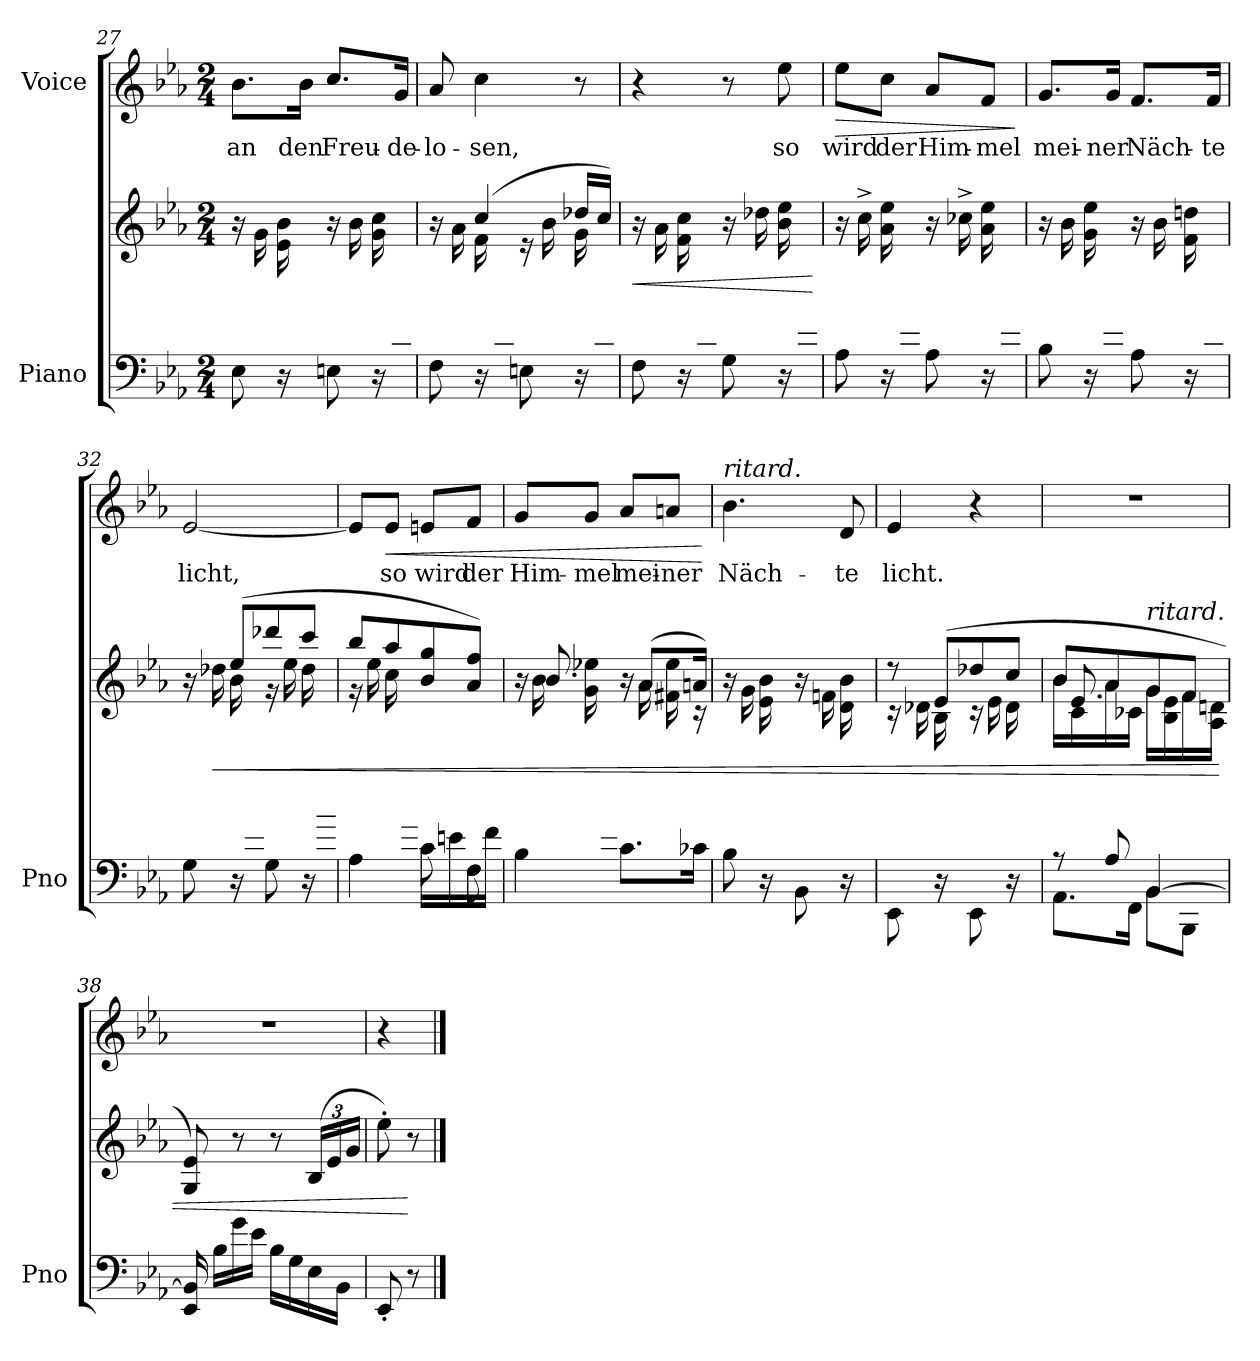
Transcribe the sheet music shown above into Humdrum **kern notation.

**kern	**kern	**dynam	**kern	**text	**dynam
*part2	*part2	*part2	*part1	*part1	*part1
*staff3	*staff2	*staff2/3	*staff1	*staff1	*staff1
*I"Piano	*	*	*I"Voice	*	*
*I'Pno	*	*	*	*	*
*clefF4	*clefG2	*	*clefG2	*	*
*k[b-e-a-]	*k[b-e-a-]	*	*k[b-e-a-]	*	*
*M2/4	*M2/4	*	*M2/4	*	*
=27	=27	=27	=27	=27	=27
*^	*	*	*	*	*
8.ryy	8E-\	16r	.	8.b-\L	an	.
.	.	(16g\LL	.	.	.	.
.	16r	16e-\ 16b-\	.	.	.	.
16B-/JJ)	16ryy	16ryy	.	16b-\Jk	den	.
8.ryy	8En\	16r	.	8.cc/L	Freu-	.
.	.	(16b-\LL	.	.	.	.
.	16r	16g\ 16cc\	.	.	.	.
16c/JJ)	16ryy	16ryy	.	16g/Jk	-de-	.
=28	=28	=28	=28	=28	=28	=28
*	*	*^	*	*	*	*
8.ryy	8F\	8ryy	16r	.	8a-/	-lo-	.
.	.	.	(<16a-\LL	.	.	.	.
.	16r	(4cc/	16f\	.	4cc\	-sen,	.
16c/JJ)	16ryy	.	16ryy	.	.	.	.
8.ryy	8En\	.	16r	.	.	.	.
.	.	.	(<16b-\LL	.	.	.	.
.	16r	16dd-X/LL	16g\	.	8r	.	.
16c/JJ)	16ryy	16cc/JJ)	16ryy	.	.	.	.
=29	=29	=29	=29	=29	=29	=29	=29
!	!	!	!	!LO:HP:b	!	!	!
*	*	*v	*v	*	*	*	*
8.ryy	8F\	16r	<	4r	.	.
.	.	(16a-\LL	.	.	.	.
.	16r	16f\ 16cc\	.	.	.	.
16c/JJ)	16ryy	16ryy	.	.	.	.
8.ryy	8G\	16r	.	8r	.	.
.	.	(16dd-X\LL	.	.	.	.
.	16r	16b-\ 16ee-\	.	8ee-\	so	.
16e-/JJ)	16ryy	16ryy	.	.	.	.
*v	*v	*	*	*	*	*
.	.	[	.	.	.
=30	=30	=30	=30	=30	=30
*^	*	*	*	*	*
!	!	!	!	!	!	!LO:HP:b
8.ryy	8A-\	16r	.	8ee-\L	wird	>
.	.	(16cc^>\LL	.	.	.	.
.	16r	16a-\ 16ee-\	.	8cc\J	der	.
16e-/JJ)	16ryy	16ryy	.	.	.	.
8.ryy	8A-\	16r	.	8a-/L	Him-	.
.	.	(16cc-X^>\LL	.	.	.	.
.	16r	16a-\ 16ee-\	.	8f/J	-mel	.
16e-/JJ)	16ryy	16ryy	.	.	.	.
*v	*v	*	*	*	*	*
.	.	.	.	.	]
=31	=31	=31	=31	=31	=31
*^	*	*	*	*	*
8.ryy	8B-\	16r	.	8.g/L	mei-	.
.	.	(16b-\LL	.	.	.	.
.	16r	16g\ 16ee-\	.	.	.	.
16e-/JJ)	16ryy	16ryy	.	16g/Jk	-ner	.
8.ryy	8A-\	16r	.	8.f/L	Näch-	.
.	.	(16b-\LL	.	.	.	.
.	16r	16f\ 16ddn\	.	.	.	.
16d/JJ)	16ryy	16ryy	.	16f/Jk	-te	.
=32	=32	=32	=32	=32	=32	=32
*	*	*^	*	*	*	*
8.ryy	8G\	8ryy	16r	.	[2e-/	licht,	.
!	!	!	!	!LO:HP:b	!	!	!
.	.	.	16dd-X\LL	<	.	.	.
.	16r	(8ee-/L	16b-\	.	.	.	.
16e-/JJ	16ryy	.	16ryy	.	.	.	.
8.ryy	8G\	8ddd-X/	16r	.	.	.	.
.	.	.	16ee-\LL	.	.	.	.
.	16r	8ccc/J	16dd-\	.	.	.	.
16b-/JJ	16ryy	.	16ryy	.	.	.	.
=33	=33	=33	=33	=33	=33	=33	=33
8.ryy	4A-\	8bb-/L	16r	.	8e-/L]	.	.
.	.	.	16ee-\LL	.	.	.	.
!	!	!	!	!	!	!	!LO:HP:b
.	.	8aa-/	16cc\	.	8e-/J	so	<
16a-/JJ	.	.	4ryy	.	.	.	.
8c\	16c\LL	8b-/ 8gg/	.	.	8en/L	wird	.
.	16en\	.	.	.	.	.	.
8F\	16F\	8a-/ 8ff/J)	.	.	8f/J	der	.
.	16f\JJ	.	16ryy	.	.	.	.
=34	=34	=34	=34	=34	=34	=34	=34
8.ryy	4B-\	16r	16ryy	.	8g/L	Him-	.
.	.	(8.b-/	16b-\LL	.	.	.	.
.	.	.	16g\ 16ee-X\	.	8g/J	-mel	.
16e-X/JJ)	.	.	16ryy	.	.	.	.
4ryy	8.c\L	16r	16ryy	.	8a-/L	mei-	.
.	.	(8a-/L	16a-\LL	.	.	.	.
.	.	.	16f#X\ 16ee-\JJ	.	8an/J	-ner	.
.	16c-X\Jk	16an/Jk)	16r	.	.	.	.
*v	*v	*	*	*	*	*	*
*	*v	*v	*	*	*	*
.	.	.	.	.	[
=35	=35	=35	=35	=35	=35
*^	*	*	*	*	*
!	!	!	!	!LO:TX:a:i:t=ritard.	!	!
8.ryy	8B-\	16r	.	4.b-\	Näch-	.
.	.	(16g\LL	.	.	.	.
.	16r	16e-\ 16b-\	.	.	.	.
16B-/JJ)	16ryy	16ryy	.	.	.	.
8.ryy	8BB-\	16r	.	.	.	.
.	.	(16fn\LL	.	.	.	.
.	16r	16d\ 16b-\	.	8d/	-te	.
16A-X/JJ)	16ryy	16ryy	.	.	.	.
=36	=36	=36	=36	=36	=36	=36
*	*	*^	*	*	*	*
8.ryy	8EE-\	8r	16r	.	4e-/	licht.	.
.	.	.	(<16d-X\LL	.	.	.	.
.	16r	(8e-/L	16B-\	.	.	.	.
16G/JJ)	16ryy	.	16ryy	.	.	.	.
8.ryy	8EE-\	8dd-X/	16r	.	4r	.	.
.	.	.	(<16e-\LL	.	.	.	.
.	16r	8cc/J	16d-\	.	.	.	.
16G/JJ)	16ryy	.	16ryy	.	.	.	.
=37	=37	=37	=37	=37	=37	=37	=37
*	*	*	*^	*	*	*	*
8r	8.AA-\L	8b-/L	16b-\LL	16ryy	.	2r	.	.
.	.	.	16c\	8.e-/	.	.	.	.
8A-/	.	8a-/	16a-\	.	.	.	.	.
.	16FF\Jk	.	16c-X\JJ	.	.	.	.	.
!	!	!LO:TX:a:i:t=ritard.	!	!	!	!	!	!
[4BB-/	8BB-\L	8g/	16g\LL	4ryy	.	.	.	.
.	.	.	16B-\ 16e-\	.	.	.	.	.
.	8BBB-\J	8f/J	16f\	.	.	.	.	.
.	.	.	16A-\ 16dn\JJ	.	.	.	.	.
*v	*v	*	*	*	*	*	*	*
*	*v	*v	*v	*	*	*	*
=38	=38	=38	=38	=38	=38
16EE-/ 16BB-/]	8G/ 8e-/)	.	2r	.	.
16B-\LL	.	.	.	.	.
16g\	8r	.	.	.	.
16e-\JJ	.	.	.	.	.
16B-\LL	8r	.	.	.	.
16G\	.	.	.	.	.
16E-\	(>24B-/LL	.	.	.	.
.	24e-/	.	.	.	.
16BB-\JJ	.	.	.	.	.
.	24g/JJ	.	.	.	.
=39	=39	=39	=39	=39	=39
8EE-'/	8ee-'\)	.	4r	.	.
8r	8r	[	.	.	.
==	==	==	==	==	==
*-	*-	*-	*-	*-	*-
